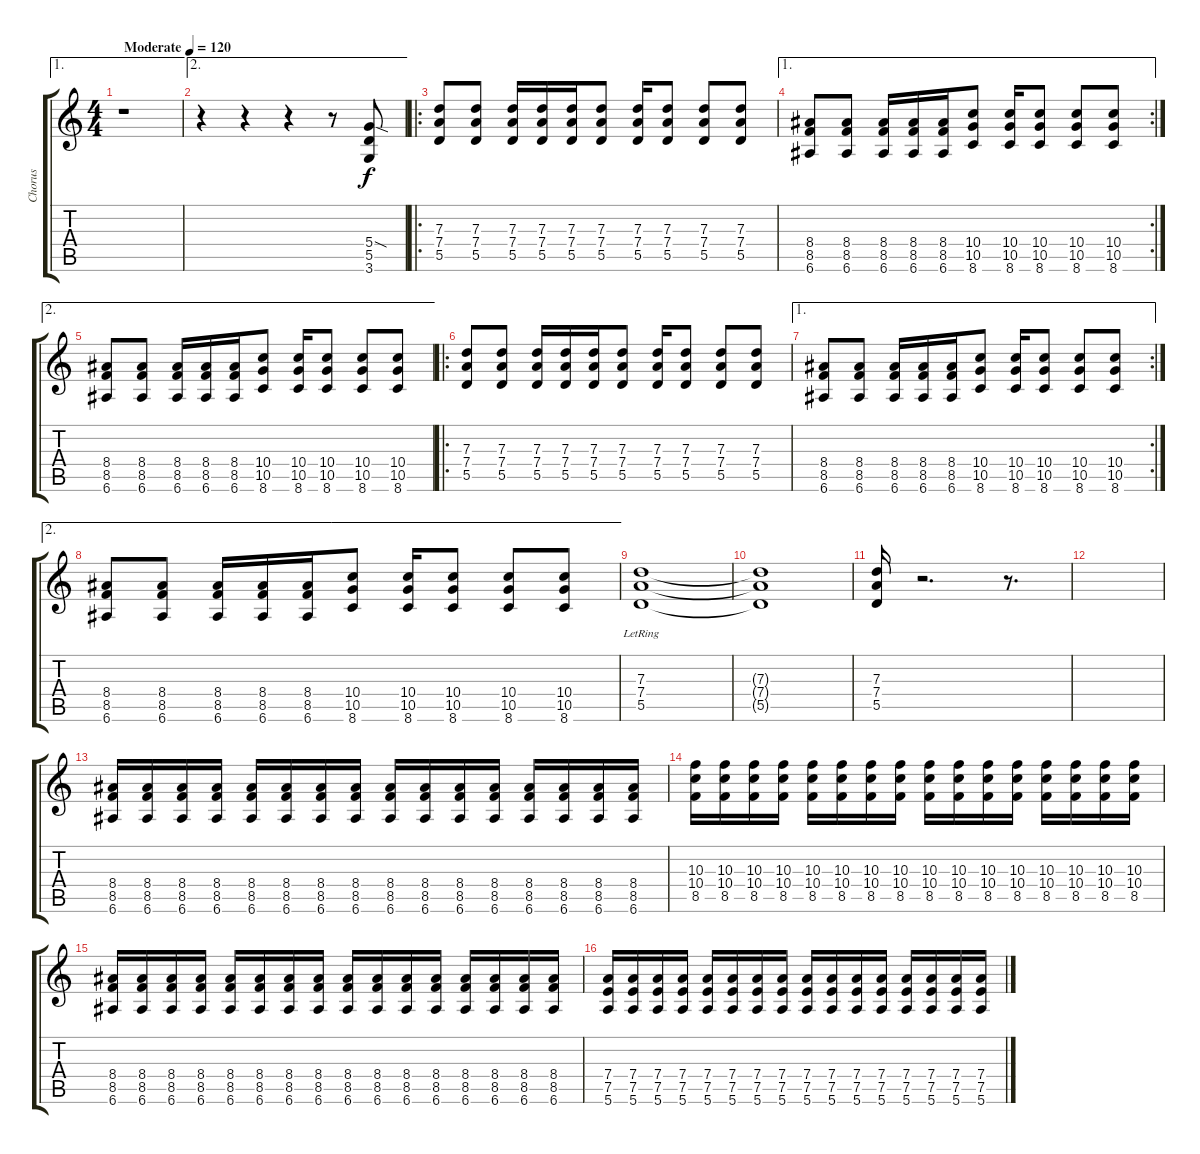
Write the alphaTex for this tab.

\track ("Chorus" "Chorus") {instrument overdrivenguitar}
\staff {score tabs}
\tuning (E4 B3 G3 D3 A2 E2) {hide}
\ae 1
\ts (4 4)
\tempo (120 "Moderate")
\clef g2
\ks c
r.1{dy f instrument overdrivenguitar} |
\ae 2
r.4 r.4 r.4 r.8 (5.4{sod} 5.5 3.6).8 |
\ro
(7.3 7.4 5.5).8 (7.3 7.4 5.5).8 (7.3 7.4 5.5).16 (7.3 7.4 5.5).16 (7.3 7.4 5.5).16 (7.3 7.4 5.5).8 (7.3 7.4 5.5).16 (7.3 7.4 5.5).8 (7.3 7.4 5.5).8 (7.3 7.4 5.5).8 |
\ae 1
\rc 2
(8.4 8.5 6.6).8 (8.4 8.5 6.6).8 (8.4 8.5 6.6).16 (8.4 8.5 6.6).16 (8.4 8.5 6.6).16 (10.4 10.5 8.6).8 (10.4 10.5 8.6).16 (10.4 10.5 8.6).8 (10.4 10.5 8.6).8 (10.4 10.5 8.6).8 |
\ae 2
(8.4 8.5 6.6).8 (8.4 8.5 6.6).8 (8.4 8.5 6.6).16 (8.4 8.5 6.6).16 (8.4 8.5 6.6).16 (10.4 10.5 8.6).8 (10.4 10.5 8.6).16 (10.4 10.5 8.6).8 (10.4 10.5 8.6).8 (10.4 10.5 8.6).8 |
\ro
(7.3 7.4 5.5).8 (7.3 7.4 5.5).8 (7.3 7.4 5.5).16 (7.3 7.4 5.5).16 (7.3 7.4 5.5).16 (7.3 7.4 5.5).8 (7.3 7.4 5.5).16 (7.3 7.4 5.5).8 (7.3 7.4 5.5).8 (7.3 7.4 5.5).8 |
\ae 1
\rc 2
(8.4 8.5 6.6).8 (8.4 8.5 6.6).8 (8.4 8.5 6.6).16 (8.4 8.5 6.6).16 (8.4 8.5 6.6).16 (10.4 10.5 8.6).8 (10.4 10.5 8.6).16 (10.4 10.5 8.6).8 (10.4 10.5 8.6).8 (10.4 10.5 8.6).8 |
\ae 2
(8.4 8.5 6.6).8 (8.4 8.5 6.6).8 (8.4 8.5 6.6).16 (8.4 8.5 6.6).16 (8.4 8.5 6.6).16 (10.4 10.5 8.6).8 (10.4 10.5 8.6).16 (10.4 10.5 8.6).8 (10.4 10.5 8.6).8 (10.4 10.5 8.6).8 |
(7.3 7.4 5.5{lr}).1 |
(7.3{t} 7.4{t} 5.5{t}).1 |
(7.3 7.4 5.5).16 r.2{d} r.8{d} |
|
(8.4 8.5 6.6).16 (8.4 8.5 6.6).16 (8.4 8.5 6.6).16 (8.4 8.5 6.6).16 (8.4 8.5 6.6).16 (8.4 8.5 6.6).16 (8.4 8.5 6.6).16 (8.4 8.5 6.6).16 (8.4 8.5 6.6).16 (8.4 8.5 6.6).16 (8.4 8.5 6.6).16 (8.4 8.5 6.6).16 (8.4 8.5 6.6).16 (8.4 8.5 6.6).16 (8.4 8.5 6.6).16 (8.4 8.5 6.6).16 |
(10.3 10.4 8.5).16 (10.3 10.4 8.5).16 (10.3 10.4 8.5).16 (10.3 10.4 8.5).16 (10.3 10.4 8.5).16 (10.3 10.4 8.5).16 (10.3 10.4 8.5).16 (10.3 10.4 8.5).16 (10.3 10.4 8.5).16 (10.3 10.4 8.5).16 (10.3 10.4 8.5).16 (10.3 10.4 8.5).16 (10.3 10.4 8.5).16 (10.3 10.4 8.5).16 (10.3 10.4 8.5).16 (10.3 10.4 8.5).16 |
(8.4 8.5 6.6).16 (8.4 8.5 6.6).16 (8.4 8.5 6.6).16 (8.4 8.5 6.6).16 (8.4 8.5 6.6).16 (8.4 8.5 6.6).16 (8.4 8.5 6.6).16 (8.4 8.5 6.6).16 (8.4 8.5 6.6).16 (8.4 8.5 6.6).16 (8.4 8.5 6.6).16 (8.4 8.5 6.6).16 (8.4 8.5 6.6).16 (8.4 8.5 6.6).16 (8.4 8.5 6.6).16 (8.4 8.5 6.6).16 |
(7.4 7.5 5.6).16 (7.4 7.5 5.6).16 (7.4 7.5 5.6).16 (7.4 7.5 5.6).16 (7.4 7.5 5.6).16 (7.4 7.5 5.6).16 (7.4 7.5 5.6).16 (7.4 7.5 5.6).16 (7.4 7.5 5.6).16 (7.4 7.5 5.6).16 (7.4 7.5 5.6).16 (7.4 7.5 5.6).16 (7.4 7.5 5.6).16 (7.4 7.5 5.6).16 (7.4 7.5 5.6).16 (7.4 7.5 5.6).16
